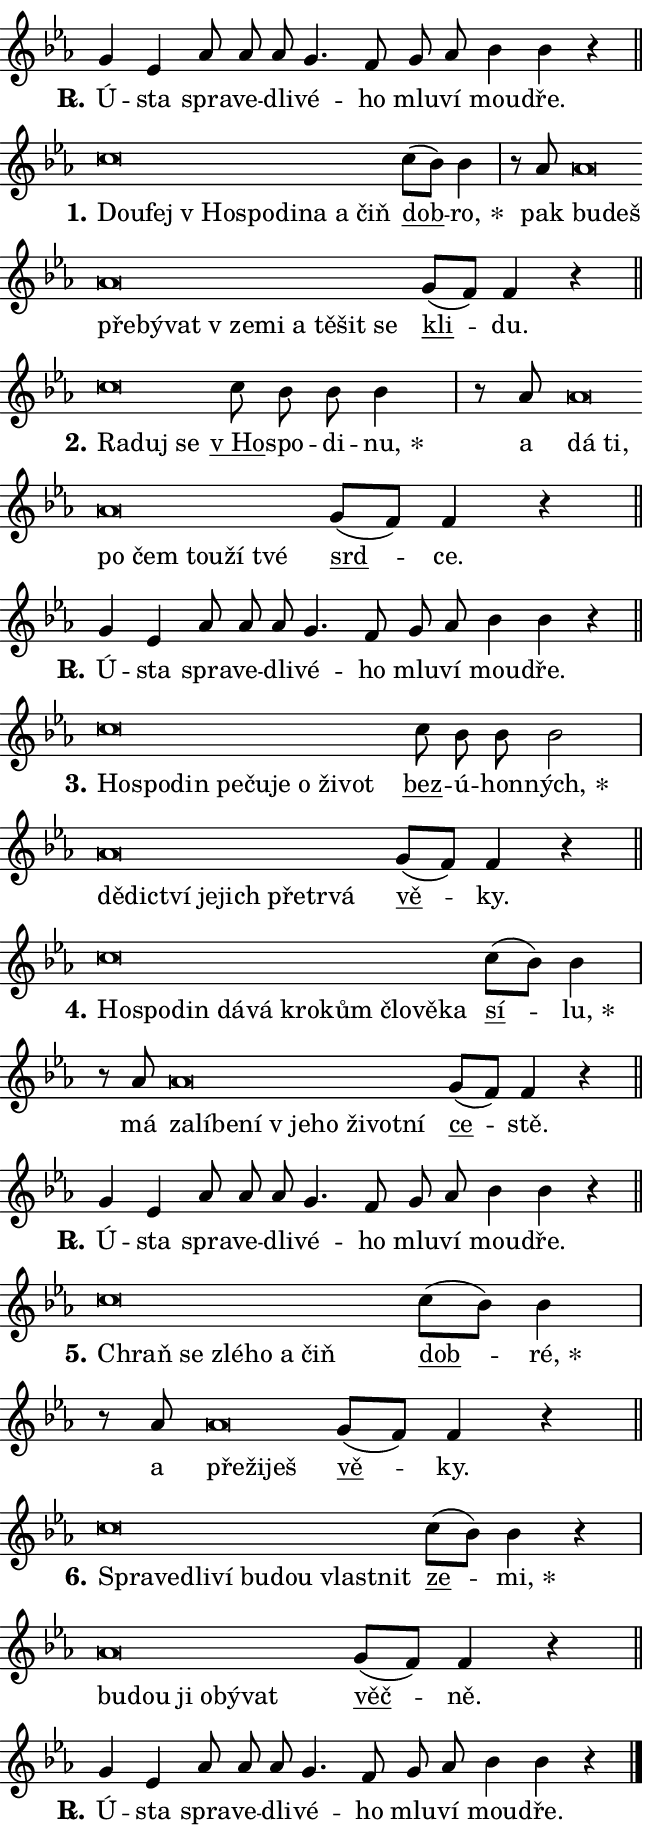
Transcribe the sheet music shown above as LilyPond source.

\version "2.24.0"
\header { tagline = "" }
\paper {
  indent = 0\cm
  top-margin = 0\cm
  right-margin = 0.13\cm % to fit lyric hyphens
  bottom-margin = 0\cm
  left-margin = 0\cm
  paper-width = 11\cm
  page-breaking = #ly:one-page-breaking
  system-system-spacing.basic-distance = #11
  score-system-spacing.basic-distance = #11
  ragged-last = ##f
}


%% Author: Thomas Morley
%% https://lists.gnu.org/archive/html/lilypond-user/2020-05/msg00002.html
#(define (line-position grob)
"Returns position of @var[grob} in current system:
   @code{'start}, if at first time-step
   @code{'end}, if at last time-step
   @code{'middle} otherwise
"
  (let* ((col (ly:item-get-column grob))
         (ln (ly:grob-object col 'left-neighbor))
         (rn (ly:grob-object col 'right-neighbor))
         (col-to-check-left (if (ly:grob? ln) ln col))
         (col-to-check-right (if (ly:grob? rn) rn col))
         (break-dir-left
           (and
             (ly:grob-property col-to-check-left 'non-musical #f)
             (ly:item-break-dir col-to-check-left)))
         (break-dir-right
           (and
             (ly:grob-property col-to-check-right 'non-musical #f)
             (ly:item-break-dir col-to-check-right))))
        (cond ((eqv? 1 break-dir-left) 'start)
              ((eqv? -1 break-dir-right) 'end)
              (else 'middle))))

#(define (tranparent-at-line-position vctor)
  (lambda (grob)
  "Relying on @code{line-position} select the relevant enry from @var{vctor}.
Used to determine transparency,"
    (case (line-position grob)
      ((end) (not (vector-ref vctor 0)))
      ((middle) (not (vector-ref vctor 1)))
      ((start) (not (vector-ref vctor 2))))))

noteHeadBreakVisibility =
#(define-music-function (break-visibility)(vector?)
"Makes @code{NoteHead}s transparent relying on @var{break-visibility}"
#{
  \override NoteHead.transparent =
    #(tranparent-at-line-position break-visibility)
#})

#(define delete-ledgers-for-transparent-note-heads
  (lambda (grob)
    "Reads whether a @code{NoteHead} is transparent.
If so this @code{NoteHead} is removed from @code{'note-heads} from
@var{grob}, which is supposed to be @code{LedgerLineSpanner}.
As a result ledgers are not printed for this @code{NoteHead}"
    (let* ((nhds-array (ly:grob-object grob 'note-heads))
           (nhds-list
             (if (ly:grob-array? nhds-array)
                 (ly:grob-array->list nhds-array)
                 '()))
           ;; Relies on the transparent-property being done before
           ;; Staff.LedgerLineSpanner.after-line-breaking is executed.
           ;; This is fragile ...
           (to-keep
             (remove
               (lambda (nhd)
                 (ly:grob-property nhd 'transparent #f))
               nhds-list)))
      ;; TODO find a better method to iterate over grob-arrays, similiar
      ;; to filter/remove etc for lists
      ;; For now rebuilt from scratch
      (set! (ly:grob-object grob 'note-heads)  '())
      (for-each
        (lambda (nhd)
          (ly:pointer-group-interface::add-grob grob 'note-heads nhd))
        to-keep))))

squashNotes = {
  \override NoteHead.X-extent = #'(-0.2 . 0.2)
  \override NoteHead.Y-extent = #'(-0.75 . 0)
  \override NoteHead.stencil =
    #(lambda (grob)
       (let ((pos (ly:grob-property grob 'staff-position)))
         (begin
           (if (< pos -7) (display "ERROR: Lower brevis then expected\n") (display ""))
           (if (<= pos -6) ly:text-interface::print ly:note-head::print))))
}
unSquashNotes = {
  \revert NoteHead.X-extent
  \revert NoteHead.Y-extent
  \revert NoteHead.stencil
}

hideNotes = \noteHeadBreakVisibility #begin-of-line-visible
unHideNotes = \noteHeadBreakVisibility #all-visible

% work-around for resetting accidentals
% https://lilypond.org/doc/v2.23/Documentation/notation/displaying-rhythms#unmetered-music
cadenzaMeasure = {
  \cadenzaOff
  \partial 1024 s1024
  \cadenzaOn
}

#(define-markup-command (accent layout props text) (markup?)
  "Underline accented syllable"
  (interpret-markup layout props
    #{\markup \override #'(offset . 4.3) \underline { #text }#}))

responsum = \markup \concat {
  "R" \hspace #-1.05 \path #0.1 #'((moveto 0 0.07) (lineto 0.9 0.8)) \hspace #0.05 "."
}

spaceSize = #0.6828661417322834 % exact space size for TeX Gyre Schola

\layout {
  \context {
    \Staff
    \remove "Time_signature_engraver"
    \override LedgerLineSpanner.after-line-breaking = #delete-ledgers-for-transparent-note-heads
  }
  \context {
    \Lyrics {
      \override LyricSpace.minimum-distance = \spaceSize
      \override LyricText.font-name = #"TeX Gyre Schola"
      \override LyricText.font-size = 1
      \override StanzaNumber.font-name = #"TeX Gyre Schola Bold"
      \override StanzaNumber.font-size = 1
    }
  }
  \context {
    \Score 
    \override NoteHead.text =
      #(lambda (grob) 
        (let ((pos (ly:grob-property grob 'staff-position)))
          #{\markup {
            \combine
              \halign #-0.55 \raise #(if (= pos -6) 0 0.5) \override #'(thickness . 2) \draw-line #'(3.2 . 0)
              \musicglyph "noteheads.sM1"
          }#}))
  }
}

% magnetic-lyrics.ily
%
%   written by
%     Jean Abou Samra <jean@abou-samra.fr>
%     Werner Lemberg <wl@gnu.org>
%
%   adapted by
%     Jiri Hon <jiri.hon@gmail.com>
%
% Version 2022-Apr-15

% https://www.mail-archive.com/lilypond-user@gnu.org/msg149350.html

#(define (Left_hyphen_pointer_engraver context)
   "Collect syllable-hyphen-syllable occurrences in lyrics and store
them in properties.  This engraver only looks to the left.  For
example, if the lyrics input is @code{foo -- bar}, it does the
following.

@itemize @bullet
@item
Set the @code{text} property of the @code{LyricHyphen} grob between
@q{foo} and @q{bar} to @code{foo}.

@item
Set the @code{left-hyphen} property of the @code{LyricText} grob with
text @q{foo} to the @code{LyricHyphen} grob between @q{foo} and
@q{bar}.
@end itemize

Use this auxiliary engraver in combination with the
@code{lyric-@/text::@/apply-@/magnetic-@/offset!} hook."
   (let ((hyphen #f)
         (text #f))
     (make-engraver
      (acknowledgers
       ((lyric-syllable-interface engraver grob source-engraver)
        (set! text grob)))
      (end-acknowledgers
       ((lyric-hyphen-interface engraver grob source-engraver)
        ;(when (not (grob::has-interface grob 'lyric-space-interface))
          (set! hyphen grob)));)
      ((stop-translation-timestep engraver)
       (when (and text hyphen)
         (ly:grob-set-object! text 'left-hyphen hyphen))
       (set! text #f)
       (set! hyphen #f)))))

#(define (lyric-text::apply-magnetic-offset! grob)
   "If the space between two syllables is less than the value in
property @code{LyricText@/.details@/.squash-threshold}, move the right
syllable to the left so that it gets concatenated with the left
syllable.

Use this function as a hook for
@code{LyricText@/.after-@/line-@/breaking} if the
@code{Left_@/hyphen_@/pointer_@/engraver} is active."
   (let ((hyphen (ly:grob-object grob 'left-hyphen #f)))
     (when hyphen
       (let ((left-text (ly:spanner-bound hyphen LEFT)))
         (when (grob::has-interface left-text 'lyric-syllable-interface)
           (let* ((common (ly:grob-common-refpoint grob left-text X))
                  (this-x-ext (ly:grob-extent grob common X))
                  (left-x-ext
                   (begin
                     ;; Trigger magnetism for left-text.
                     (ly:grob-property left-text 'after-line-breaking)
                     (ly:grob-extent left-text common X)))
                  ;; `delta` is the gap width between two syllables.
                  (delta (- (interval-start this-x-ext)
                            (interval-end left-x-ext)))
                  (details (ly:grob-property grob 'details))
                  (threshold (assoc-get 'squash-threshold details 0.2)))
             (when (< delta threshold)
               (let* (;; We have to manipulate the input text so that
                      ;; ligatures crossing syllable boundaries are not
                      ;; disabled.  For languages based on the Latin
                      ;; script this is essentially a beautification.
                      ;; However, for non-Western scripts it can be a
                      ;; necessity.
                      (lt (ly:grob-property left-text 'text))
                      (rt (ly:grob-property grob 'text))
                      (is-space (grob::has-interface hyphen 'lyric-space-interface))
                      (space (if is-space " " ""))
                      (extra-delta (if is-space spaceSize 0))
                      ;; Append new syllable.
                      (ltrt-space (if (and (string? lt) (string? rt))
                                (string-append lt space rt)
                                (make-concat-markup (list lt space rt))))
                      ;; Right-align `ltrt` to the right side.
                      (ltrt-space-markup (grob-interpret-markup
                               grob
                               (make-translate-markup
                                (cons (interval-length this-x-ext) 0)
                                (make-right-align-markup ltrt-space)))))
                 (begin
                   ;; Don't print `left-text`.
                   (ly:grob-set-property! left-text 'stencil #f)
                   ;; Set text and stencil (which holds all collected
                   ;; syllables so far) and shift it to the left.
                   (ly:grob-set-property! grob 'text ltrt-space)
                   (ly:grob-set-property! grob 'stencil ltrt-space-markup)
                   (ly:grob-translate-axis! grob (- (- delta extra-delta)) X))))))))))


#(define (lyric-hyphen::displace-bounds-first grob)
   ;; Make very sure this callback isn't triggered too early.
   (let ((left (ly:spanner-bound grob LEFT))
         (right (ly:spanner-bound grob RIGHT)))
     (ly:grob-property left 'after-line-breaking)
     (ly:grob-property right 'after-line-breaking)
     (ly:lyric-hyphen::print grob)))

squashThreshold = #0.4

\layout {
  \context {
    \Lyrics
    \consists #Left_hyphen_pointer_engraver
    \override LyricText.after-line-breaking =
      #lyric-text::apply-magnetic-offset!
    \override LyricHyphen.stencil = #lyric-hyphen::displace-bounds-first
    \override LyricText.details.squash-threshold = \squashThreshold
    \override LyricHyphen.minimum-distance = 0
    \override LyricHyphen.minimum-length = \squashThreshold
  }
}

squashText = \override LyricText.details.squash-threshold = 9999
unSquashText = \override LyricText.details.squash-threshold = \squashThreshold

leftText = \override LyricText.self-alignment-X = #LEFT
unLeftText = \revert LyricText.self-alignment-X

starOffset = #(lambda (grob) 
                (let ((x_offset (ly:self-alignment-interface::aligned-on-x-parent grob)))
                  (if (= x_offset 0) 0 (+ x_offset 1.2))))

star = #(define-music-function (syllable)(string?)
"Append star separator at the end of a syllable"
#{
  \once \override LyricText.X-offset = #starOffset
  \lyricmode { \markup {
    #syllable
    \override #'((font-name . "TeX Gyre Schola Bold")) \hspace #0.2 \lower #0.65 \larger "*"
  } }
#})

starAccent = #(define-music-function (syllable)(string?)
"Append star separator at the end of a syllable and make accent"
#{
  \once \override LyricText.X-offset = #starOffset
  \lyricmode { \markup {
    \accent #syllable
    \override #'((font-name . "TeX Gyre Schola Bold")) \hspace #0.2 \lower #0.65 \larger "*"
  } }
#})

breath = #(define-music-function (syllable)(string?)
"Append breathing indicator at the end of a syllable"
#{
  \lyricmode { \markup { #syllable "+" } }
#})

optionalBreath = #(define-music-function (syllable)(string?)
"Append optional breathing indicator at the end of a syllable"
#{
  \lyricmode { \markup { #syllable "(+)" } }
#})


\score {
    <<
        \new Voice = "melody" { \cadenzaOn \key es \major \relative { g'4 es as8 as as \bar "" g4. f8 \bar "" g as bes4 bes r \cadenzaMeasure \bar "||" \break } }
        \new Lyrics \lyricsto "melody" { \lyricmode { \set stanza = \responsum
Ú -- sta spra -- ve -- dli -- vé -- ho mlu -- ví mou -- dře. } }
    >>
    \layout {}
}

\score {
    <<
        \new Voice = "melody" { \cadenzaOn \key es \major \relative { \squashNotes c''\breve*1/16 \hideNotes \breve*1/16 \bar "" \breve*1/16 \bar "" \breve*1/16 \bar "" \breve*1/16 \bar "" \breve*1/16 \bar "" \breve*1/16 \breve*1/16 \bar "" \unHideNotes \unSquashNotes \bar "" c8[( bes)] bes4 \cadenzaMeasure \bar "|" r8 as8 \squashNotes as\breve*1/16 \hideNotes \breve*1/16 \bar "" \breve*1/16 \bar "" \breve*1/16 \bar "" \breve*1/16 \bar "" \breve*1/16 \bar "" \breve*1/16 \bar "" \breve*1/16 \bar "" \breve*1/16 \bar "" \breve*1/16 \breve*1/16 \bar "" \unHideNotes \unSquashNotes \bar "" g8[( f)] f4 r \cadenzaMeasure \bar "||" \break } }
        \new Lyrics \lyricsto "melody" { \lyricmode { \set stanza = "1."
\leftText Dou -- \squashText fej "v Ho" -- spo -- di -- na a čiň \unLeftText \unSquashText \markup \accent dob -- \star ro, pak \leftText bu -- \squashText deš pře -- bý -- vat "v ze" -- mi a tě -- šit se \unLeftText \unSquashText \markup \accent kli -- du. } }
    >>
    \layout {}
}

\score {
    <<
        \new Voice = "melody" { \cadenzaOn \key es \major \relative { \squashNotes c''\breve*1/16 \hideNotes \breve*1/16 \breve*1/16 \bar "" \unHideNotes \unSquashNotes \bar "" c8 bes bes bes4 \cadenzaMeasure \bar "|" r8 as8 \squashNotes as\breve*1/16 \hideNotes \breve*1/16 \bar "" \breve*1/16 \bar "" \breve*1/16 \bar "" \breve*1/16 \bar "" \breve*1/16 \breve*1/16 \bar "" \unHideNotes \unSquashNotes \bar "" g8[( f)] f4 r \cadenzaMeasure \bar "||" \break } }
        \new Lyrics \lyricsto "melody" { \lyricmode { \set stanza = "2."
\leftText Ra -- \squashText duj se \unLeftText \unSquashText \markup \accent "v Ho" -- spo -- di -- \star nu, a \leftText dá \squashText ti, po čem tou -- ží tvé \unLeftText \unSquashText \markup \accent srd -- ce. } }
    >>
    \layout {}
}

\score {
    <<
        \new Voice = "melody" { \cadenzaOn \key es \major \relative { g'4 es as8 as as \bar "" g4. f8 \bar "" g as bes4 bes r \cadenzaMeasure \bar "||" \break } }
        \new Lyrics \lyricsto "melody" { \lyricmode { \set stanza = \responsum
Ú -- sta spra -- ve -- dli -- vé -- ho mlu -- ví mou -- dře. } }
    >>
    \layout {}
}

\score {
    <<
        \new Voice = "melody" { \cadenzaOn \key es \major \relative { \squashNotes c''\breve*1/16 \hideNotes \breve*1/16 \bar "" \breve*1/16 \bar "" \breve*1/16 \bar "" \breve*1/16 \bar "" \breve*1/16 \bar "" \breve*1/16 \bar "" \breve*1/16 \breve*1/16 \bar "" \unHideNotes \unSquashNotes \bar "" c8 bes bes bes2 \cadenzaMeasure \bar "|" \squashNotes as\breve*1/16 \hideNotes \breve*1/16 \bar "" \breve*1/16 \bar "" \breve*1/16 \bar "" \breve*1/16 \bar "" \breve*1/16 \bar "" \breve*1/16 \breve*1/16 \bar "" \unHideNotes \unSquashNotes \bar "" g8[( f)] f4 r \cadenzaMeasure \bar "||" \break } }
        \new Lyrics \lyricsto "melody" { \lyricmode { \set stanza = "3."
\leftText Ho -- \squashText spo -- din pe -- ču -- je o ži -- vot \unLeftText \unSquashText \markup \accent bez -- ú -- hon -- \star ných, \leftText dě -- \squashText dic -- tví je -- jich pře -- tr -- vá \unLeftText \unSquashText \markup \accent vě -- ky. } }
    >>
    \layout {}
}

\score {
    <<
        \new Voice = "melody" { \cadenzaOn \key es \major \relative { \squashNotes c''\breve*1/16 \hideNotes \breve*1/16 \bar "" \breve*1/16 \bar "" \breve*1/16 \bar "" \breve*1/16 \bar "" \breve*1/16 \bar "" \breve*1/16 \bar "" \breve*1/16 \bar "" \breve*1/16 \breve*1/16 \bar "" \unHideNotes \unSquashNotes \bar "" c8[( bes)] bes4 \cadenzaMeasure \bar "|" r8 as8 \squashNotes as\breve*1/16 \hideNotes \breve*1/16 \bar "" \breve*1/16 \bar "" \breve*1/16 \bar "" \breve*1/16 \bar "" \breve*1/16 \bar "" \breve*1/16 \bar "" \breve*1/16 \breve*1/16 \bar "" \unHideNotes \unSquashNotes \bar "" g8[( f)] f4 r \cadenzaMeasure \bar "||" \break } }
        \new Lyrics \lyricsto "melody" { \lyricmode { \set stanza = "4."
\leftText Ho -- \squashText spo -- din dá -- vá kro -- kům člo -- vě -- ka \unLeftText \unSquashText \markup \accent sí -- \star lu, má \leftText za -- \squashText lí -- be -- ní "v je" -- ho ži -- vot -- ní \unLeftText \unSquashText \markup \accent ce -- stě. } }
    >>
    \layout {}
}

\score {
    <<
        \new Voice = "melody" { \cadenzaOn \key es \major \relative { g'4 es as8 as as \bar "" g4. f8 \bar "" g as bes4 bes r \cadenzaMeasure \bar "||" \break } }
        \new Lyrics \lyricsto "melody" { \lyricmode { \set stanza = \responsum
Ú -- sta spra -- ve -- dli -- vé -- ho mlu -- ví mou -- dře. } }
    >>
    \layout {}
}

\score {
    <<
        \new Voice = "melody" { \cadenzaOn \key es \major \relative { \squashNotes c''\breve*1/16 \hideNotes \breve*1/16 \bar "" \breve*1/16 \bar "" \breve*1/16 \bar "" \breve*1/16 \breve*1/16 \bar "" \unHideNotes \unSquashNotes \bar "" c8[( bes)] bes4 \cadenzaMeasure \bar "|" r8 as8 \squashNotes as\breve*1/16 \hideNotes \breve*1/16 \breve*1/16 \bar "" \unHideNotes \unSquashNotes \bar "" g8[( f)] f4 r \cadenzaMeasure \bar "||" \break } }
        \new Lyrics \lyricsto "melody" { \lyricmode { \set stanza = "5."
\leftText Chraň \squashText se zlé -- ho a čiň \unLeftText \unSquashText \markup \accent dob -- \star ré, a \leftText pře -- \squashText ži -- ješ \unLeftText \unSquashText \markup \accent vě -- ky. } }
    >>
    \layout {}
}

\score {
    <<
        \new Voice = "melody" { \cadenzaOn \key es \major \relative { \squashNotes c''\breve*1/16 \hideNotes \breve*1/16 \bar "" \breve*1/16 \bar "" \breve*1/16 \bar "" \breve*1/16 \bar "" \breve*1/16 \bar "" \breve*1/16 \breve*1/16 \bar "" \unHideNotes \unSquashNotes \bar "" c8[( bes)] bes4 r \cadenzaMeasure \bar "|" \squashNotes as\breve*1/16 \hideNotes \breve*1/16 \bar "" \breve*1/16 \bar "" \breve*1/16 \bar "" \breve*1/16 \breve*1/16 \bar "" \unHideNotes \unSquashNotes \bar "" g8[( f)] f4 r \cadenzaMeasure \bar "||" \break } }
        \new Lyrics \lyricsto "melody" { \lyricmode { \set stanza = "6."
\leftText Spra -- \squashText ve -- dli -- ví bu -- dou vlast -- nit \unLeftText \unSquashText \markup \accent ze -- \star mi, \leftText bu -- \squashText dou ji o -- bý -- vat \unLeftText \unSquashText \markup \accent věč -- ně. } }
    >>
    \layout {}
}

\score {
    <<
        \new Voice = "melody" { \cadenzaOn \key es \major \relative { g'4 es as8 as as \bar "" g4. f8 \bar "" g as bes4 bes r \cadenzaMeasure \bar "||" \break } \bar "|." }
        \new Lyrics \lyricsto "melody" { \lyricmode { \set stanza = \responsum
Ú -- sta spra -- ve -- dli -- vé -- ho mlu -- ví mou -- dře. } }
    >>
    \layout {}
}
